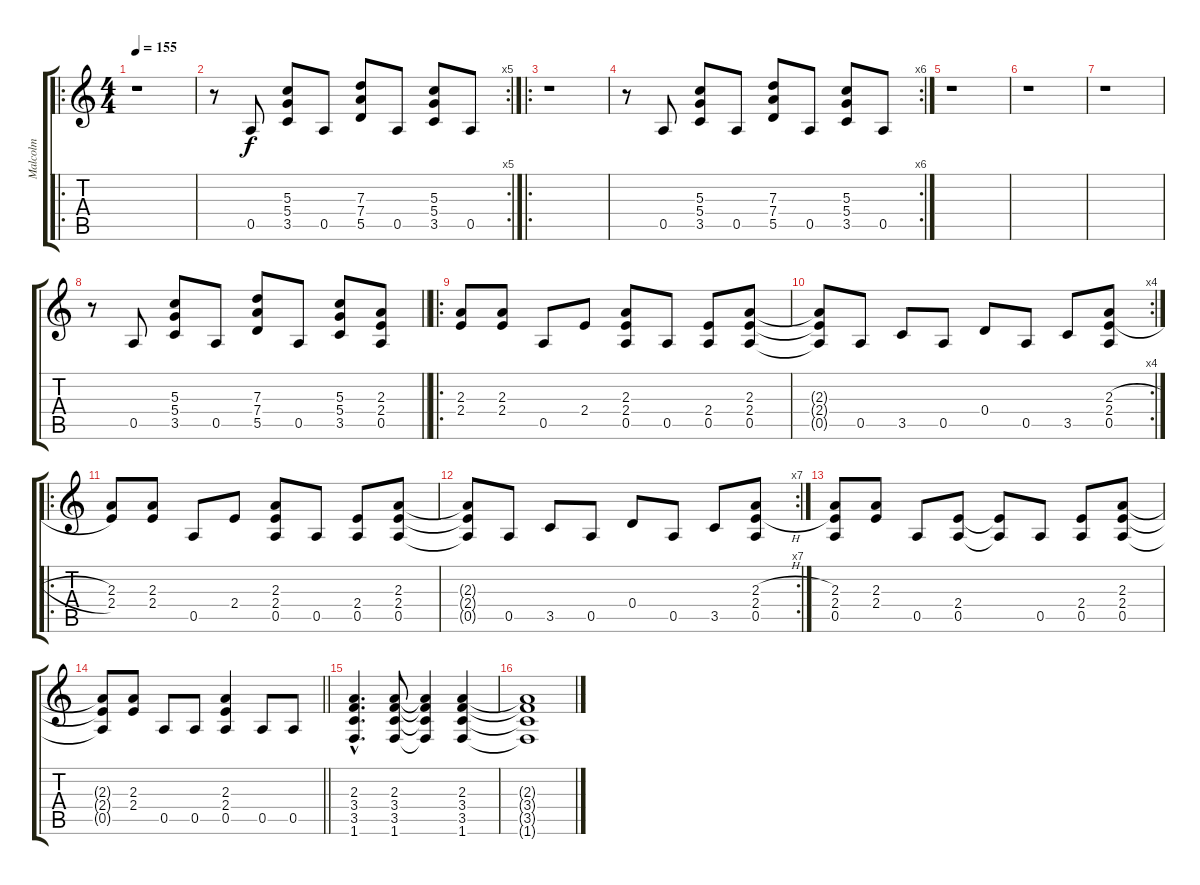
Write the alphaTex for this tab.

\track ("Malcolm" "Malcolm") {instrument overdrivenguitar}
\staff {score tabs}
\tuning (E4 B3 G3 D3 A2 E2) {hide}
\ro
\ts (4 4)
\tempo 155
\clef g2
\ks c
r.1{dy f instrument overdrivenguitar} |
\rc 5
r.8 0.5.8 (5.3 5.4 3.5).8 0.5.8 (7.3 7.4 5.5).8 0.5.8 (5.3 5.4 3.5).8 0.5.8 |
\ro
r.1 |
\rc 6
r.8 0.5.8 (5.3 5.4 3.5).8 0.5.8 (7.3 7.4 5.5).8 0.5.8 (5.3 5.4 3.5).8 0.5.8 |
r.1 |
r.1 |
r.1 |
\barLineRight lightlight
r.8 0.5.8 (5.3 5.4 3.5).8 0.5.8 (7.3 7.4 5.5).8 0.5.8 (5.3 5.4 3.5).8 (2.3 2.4 0.5).8 |
\ro
(2.3 2.4).8 (2.3 2.4).8 0.5.8 2.4.8 (2.3 2.4 0.5).8 0.5.8 (2.4 0.5).8 (2.3 2.4 0.5).8 |
\rc 4
(2.3{t} 2.4{t} 0.5{t}).8 0.5.8 3.5.8 0.5.8 0.4.8 0.5.8 3.5.8 (2.3{h} 2.4{h} 0.5).8 |
\ro
(2.3 2.4).8 (2.3 2.4).8 0.5.8 2.4.8 (2.3 2.4 0.5).8 0.5.8 (2.4 0.5).8 (2.3 2.4 0.5).8 |
\rc 7
(2.3{t} 2.4{t} 0.5{t}).8 0.5.8 3.5.8 0.5.8 0.4.8 0.5.8 3.5.8 (2.3{h} 2.4{h} 0.5).8 |
(2.3 2.4 0.5).8 (2.3 2.4).8 0.5.8 (2.4 0.5).8 (2.4{t} 0.5{t}).8 0.5.8 (2.4 0.5).8 (2.3 2.4 0.5).8 |
\barLineRight lightlight
(2.3{t} 2.4{t} 0.5{t}).8 (2.3 2.4).8 0.5.8 0.5.8 (2.3 2.4 0.5).4 0.5.8 0.5.8 |
(2.3{hac} 3.4{hac} 3.5{hac} 1.6{hac}).4{d} (2.3 3.4 3.5 1.6).8 (2.3{t} 3.4{t} 3.5{t} 1.6{t}).4 (2.3 3.4 3.5 1.6).4 |
(2.3{t} 3.4{t} 3.5{t} 1.6{t}).1
